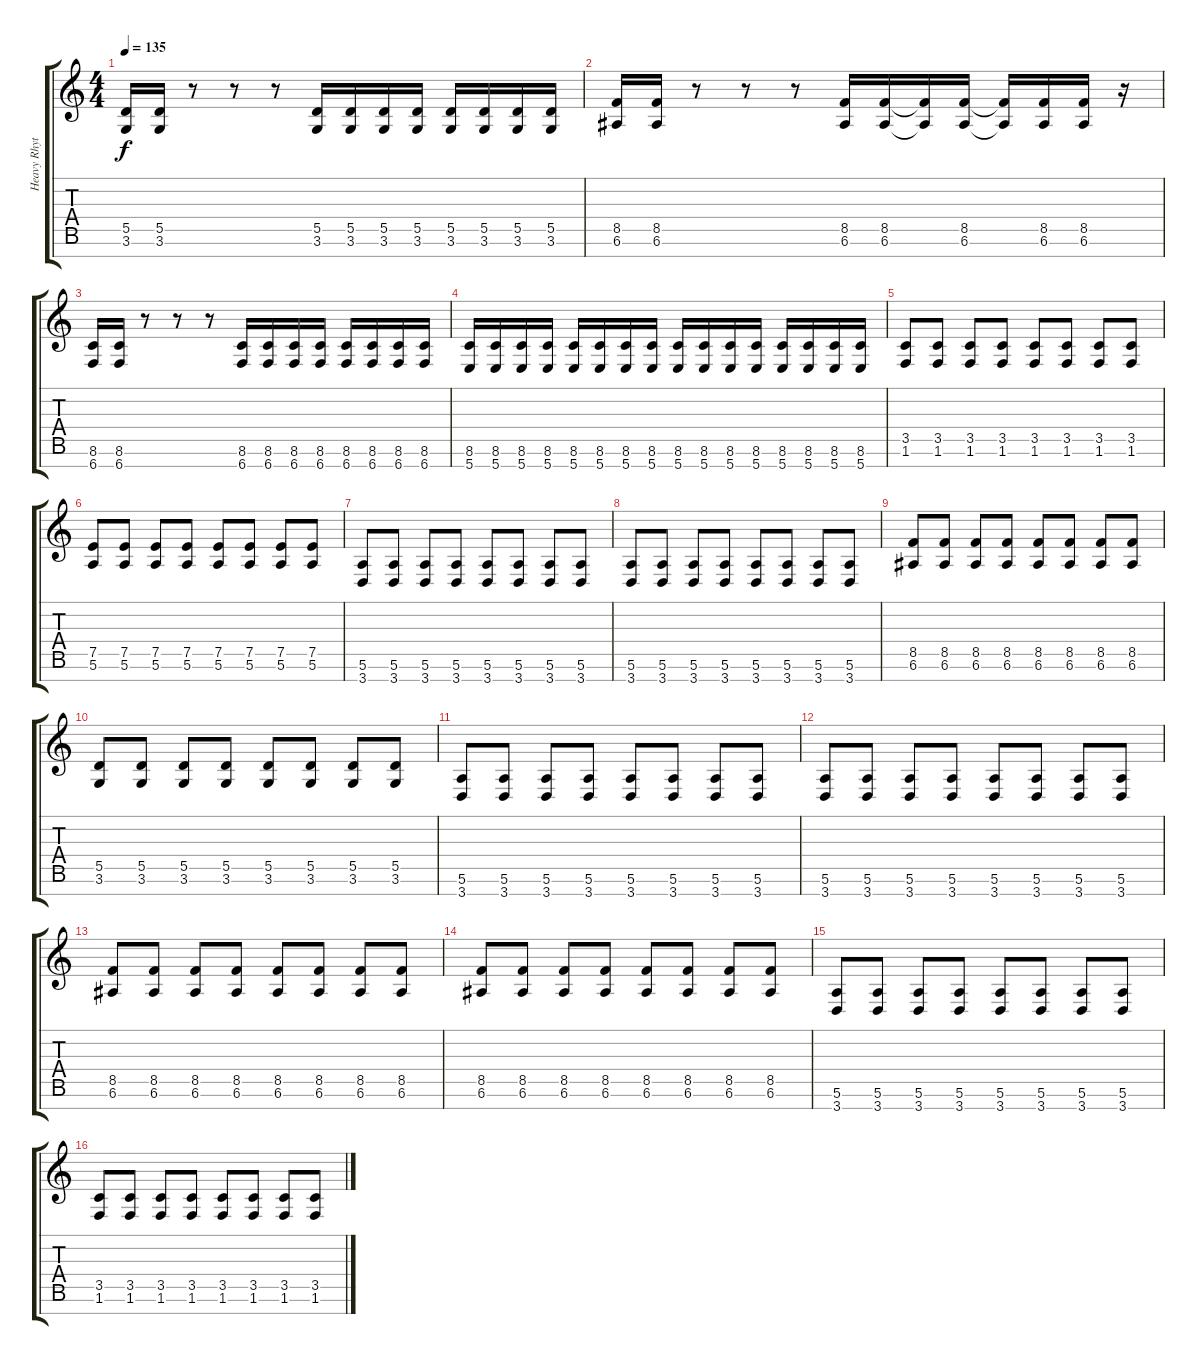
\track ("Heavy Rhythm" "Heavy Rhyt") {instrument overdrivenguitar}
\staff {score tabs}
\tuning (E4 B3 G3 D3 A2 E2 B1) {hide}
\ts (4 4)
\tempo 135
\clef g2
\ks c
(5.5 3.6).16{dy f volume 16} (5.5 3.6).16 r.8 r.8 r.8 (5.5 3.6).16 (5.5 3.6).16 (5.5 3.6).16 (5.5 3.6).16 (5.5 3.6).16 (5.5 3.6).16 (5.5 3.6).16 (5.5 3.6).16 |
(8.5 6.6).16 (8.5 6.6).16 r.8 r.8 r.8 (8.5 6.6).16 (8.5 6.6).16 (8.5{t} 6.6{t}).16 (8.5 6.6).16 (8.5{t} 6.6{t}).16 (8.5 6.6).16 (8.5 6.6).16 r.16 |
(8.6 6.7).16 (8.6 6.7).16 r.8 r.8 r.8 (8.6 6.7).16 (8.6 6.7).16 (8.6 6.7).16 (8.6 6.7).16 (8.6 6.7).16 (8.6 6.7).16 (8.6 6.7).16 (8.6 6.7).16 |
(8.6 5.7).16 (8.6 5.7).16 (8.6 5.7).16 (8.6 5.7).16 (8.6 5.7).16 (8.6 5.7).16 (8.6 5.7).16 (8.6 5.7).16 (8.6 5.7).16 (8.6 5.7).16 (8.6 5.7).16 (8.6 5.7).16 (8.6 5.7).16 (8.6 5.7).16 (8.6 5.7).16 (8.6 5.7).16 |
(3.5 1.6).8 (3.5 1.6).8 (3.5 1.6).8 (3.5 1.6).8 (3.5 1.6).8 (3.5 1.6).8 (3.5 1.6).8 (3.5 1.6).8 |
(7.5 5.6).8 (7.5 5.6).8 (7.5 5.6).8 (7.5 5.6).8 (7.5 5.6).8 (7.5 5.6).8 (7.5 5.6).8 (7.5 5.6).8 |
(5.6 3.7).8 (5.6 3.7).8 (5.6 3.7).8 (5.6 3.7).8 (5.6 3.7).8 (5.6 3.7).8 (5.6 3.7).8 (5.6 3.7).8 |
(5.6 3.7).8 (5.6 3.7).8 (5.6 3.7).8 (5.6 3.7).8 (5.6 3.7).8 (5.6 3.7).8 (5.6 3.7).8 (5.6 3.7).8 |
(8.5 6.6).8 (8.5 6.6).8 (8.5 6.6).8 (8.5 6.6).8 (8.5 6.6).8 (8.5 6.6).8 (8.5 6.6).8 (8.5 6.6).8 |
(5.5 3.6).8 (5.5 3.6).8 (5.5 3.6).8 (5.5 3.6).8 (5.5 3.6).8 (5.5 3.6).8 (5.5 3.6).8 (5.5 3.6).8 |
(5.6 3.7).8 (5.6 3.7).8 (5.6 3.7).8 (5.6 3.7).8 (5.6 3.7).8 (5.6 3.7).8 (5.6 3.7).8 (5.6 3.7).8 |
(5.6 3.7).8 (5.6 3.7).8 (5.6 3.7).8 (5.6 3.7).8 (5.6 3.7).8 (5.6 3.7).8 (5.6 3.7).8 (5.6 3.7).8 |
(8.5 6.6).8 (8.5 6.6).8 (8.5 6.6).8 (8.5 6.6).8 (8.5 6.6).8 (8.5 6.6).8 (8.5 6.6).8 (8.5 6.6).8 |
(8.5 6.6).8 (8.5 6.6).8 (8.5 6.6).8 (8.5 6.6).8 (8.5 6.6).8 (8.5 6.6).8 (8.5 6.6).8 (8.5 6.6).8 |
(5.6 3.7).8 (5.6 3.7).8 (5.6 3.7).8 (5.6 3.7).8 (5.6 3.7).8 (5.6 3.7).8 (5.6 3.7).8 (5.6 3.7).8 |
(3.5 1.6).8 (3.5 1.6).8 (3.5 1.6).8 (3.5 1.6).8 (3.5 1.6).8 (3.5 1.6).8 (3.5 1.6).8 (3.5 1.6).8
